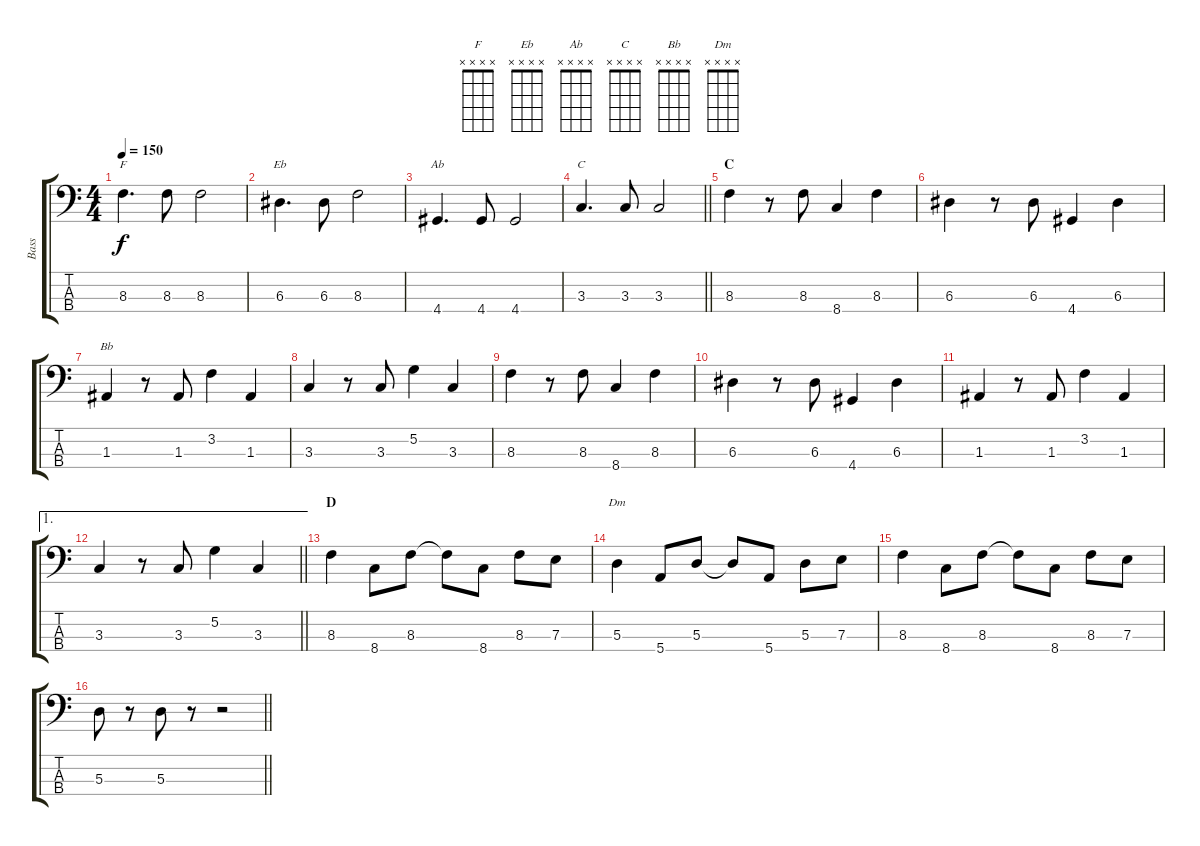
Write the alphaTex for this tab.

\track ("Bass" "Bass") {instrument acousticbass}
\staff {score tabs}
\tuning (G2 D2 A1 E1) {hide}
\chord ("F" x x x x)
\chord ("Eb" x x x x)
\chord ("Ab" x x x x)
\chord ("C" x x x x)
\chord ("Bb" x x x x)
\chord ("Dm" x x x x)
\ts (4 4)
\tempo 150
\clef f4
\ks c
8.3.4{d ch "F" dy f} 8.3.8 8.3.2 |
6.3.4{d ch "Eb"} 6.3.8 8.3.2 |
4.4.4{d ch "Ab"} 4.4.8 4.4.2 |
\barLineRight lightlight
3.3.4{d ch "C"} 3.3.8 3.3.2 |
\section ("" "C")
8.3.4 r.8 8.3.8 8.4.4 8.3.4 |
6.3.4 r.8 6.3.8 4.4.4 6.3.4 |
1.3.4{ch "Bb"} r.8 1.3.8 3.2.4 1.3.4 |
3.3.4 r.8 3.3.8 5.2.4 3.3.4 |
8.3.4 r.8 8.3.8 8.4.4 8.3.4 |
6.3.4 r.8 6.3.8 4.4.4 6.3.4 |
1.3.4 r.8 1.3.8 3.2.4 1.3.4 |
\ae 1
\barLineRight lightlight
3.3.4 r.8 3.3.8 5.2.4 3.3.4 |
\section ("" "D")
8.3.4 8.4.8 8.3.8 8.3{t}.8 8.4.8 8.3.8 7.3.8 |
5.3.4{ch "Dm"} 5.4.8 5.3.8 5.3{t}.8 5.4.8 5.3.8 7.3.8 |
8.3.4 8.4.8 8.3.8 8.3{t}.8 8.4.8 8.3.8 7.3.8 |
\barLineRight lightlight
5.3.8 r.8 5.3.8 r.8 r.2
